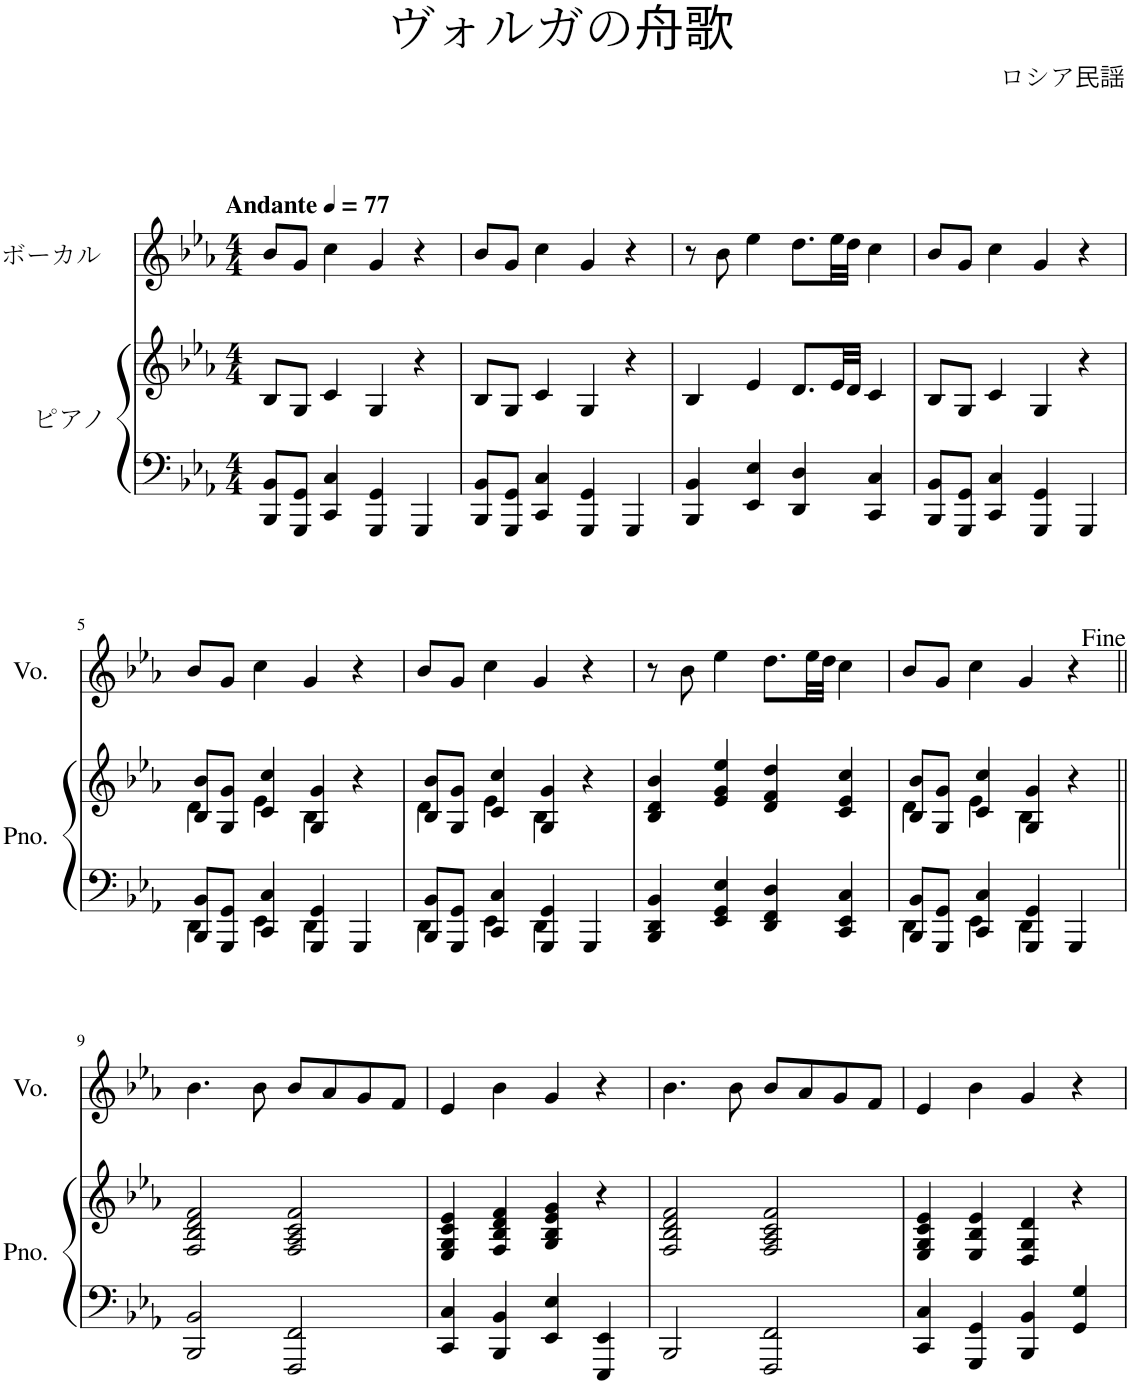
**kern	**kern	**kern
*part2	*part2	*part1
*staff3	*staff2	*staff1
*I"ピアノ	*	*I"ボーカル
*clefF4	*clefG2	*clefG2
*k[b-e-a-]	*k[b-e-a-]	*k[b-e-a-]
*M4/4	*M4/4	*M4/4
*MM77	*MM77	*MM77
=1	=1	=1
!	!	!LO:TX:a:B:t=Andante
8BBB-/ 8BB-/L	8B-/L	8b-/L
8GGG/ 8GG/J	8G/J	8g/J
4CC/ 4C/	4c/	4cc\
4GGG/ 4GG/	4G/	4g/
4GGG/	4r	4r
=2	=2	=2
8BBB-/ 8BB-/L	8B-/L	8b-/L
8GGG/ 8GG/J	8G/J	8g/J
4CC/ 4C/	4c/	4cc\
4GGG/ 4GG/	4G/	4g/
4GGG/	4r	4r
=3	=3	=3
4BBB-/ 4BB-/	4B-/	8r
.	.	8b-\
4EE-/ 4E-/	4e-/	4ee-\
4DD/ 4D/	8.d/L	8.dd\L
.	32e-/LL	32ee-\LL
.	32d/JJJ	32dd\JJJ
4CC/ 4C/	4c/	4cc\
=4	=4	=4
8BBB-/ 8BB-/L	8B-/L	8b-/L
8GGG/ 8GG/J	8G/J	8g/J
4CC/ 4C/	4c/	4cc\
4GGG/ 4GG/	4G/	4g/
4GGG/	4r	4r
!!LO:LB:g=z
=5	=5	=5
*^	*^	*
8BBB-/ 8BB-/L	4DD\	8B-/ 8b-/L	4d\	8b-/L
8GGG/ 8GG/J	.	8G/ 8g/J	.	8g/J
4CC/ 4C/	4EE-\	4c/ 4cc/	4e-\	4cc\
4GGG/ 4GG/	4DD\	4G/ 4g/	4B-\	4g/
4GGG/	4ryy	4r	4ryy	4r
=6	=6	=6	=6	=6
8BBB-/ 8BB-/L	4DD\	8B-/ 8b-/L	4d\	8b-/L
8GGG/ 8GG/J	.	8G/ 8g/J	.	8g/J
4CC/ 4C/	4EE-\	4c/ 4cc/	4e-\	4cc\
4GGG/ 4GG/	4DD\	4G/ 4g/	4B-\	4g/
4GGG/	4ryy	4r	4ryy	4r
*v	*v	*	*	*
*	*v	*v	*
=7	=7	=7
4BBB-/ 4DD/ 4BB-/	4B-/ 4d/ 4b-/	8r
.	.	8b-\
4EE-/ 4GG/ 4E-/	4e-/ 4g/ 4ee-/	4ee-\
4DD/ 4FF/ 4D/	4d/ 4f/ 4dd/	8.dd\L
.	.	32ee-\LL
.	.	32dd\JJJ
4CC/ 4EE-/ 4C/	4c/ 4e-/ 4cc/	4cc\
=8	=8	=8
*^	*^	*
8BBB-/ 8BB-/L	4DD\	8B-/ 8b-/L	4d\	8b-/L
8GGG/ 8GG/J	.	8G/ 8g/J	.	8g/J
4CC/ 4C/	4EE-\	4c/ 4cc/	4e-\	4cc\
4GGG/ 4GG/	4DD\	4G/ 4g/	4B-\	4g/
4GGG/	4ryy	4r	4ryy	4r
*v	*v	*	*	*
*	*v	*v	*
!!LO:LB:g=z
=9||	=9||	=9||
2BBB-/ 2BB-/	2F/ 2B-/ 2d/ 2f/	4.b-\
.	.	8b-\
2FFF/ 2FF/	2F/ 2A-/ 2c/ 2f/	8b-/L
.	.	8a-/
.	.	8g/
.	.	8f/J
=10	=10	=10
4CC/ 4C/	4E-/ 4G/ 4c/ 4e-/	4e-/
4BBB-/ 4BB-/	4F/ 4B-/ 4d/ 4f/	4b-\
4EE-/ 4E-/	4G/ 4B-/ 4e-/ 4g/	4g/
4EEE-/ 4EE-/	4r	4r
=11	=11	=11
2BBB-/	2F/ 2B-/ 2d/ 2f/	4.b-\
.	.	8b-\
2FFF/ 2FF/	2F/ 2A-/ 2c/ 2f/	8b-/L
.	.	8a-/
.	.	8g/
.	.	8f/J
=12	=12	=12
4CC/ 4C/	4E-/ 4G/ 4c/ 4e-/	4e-/
4GGG/ 4GG/	4E-/ 4B-/ 4e-/	4b-\
4BBB-/ 4BB-/	4D/ 4G/ 4d/	4g/
4GG/ 4G/	4r	4r
=	=	=
*-	*-	*-
